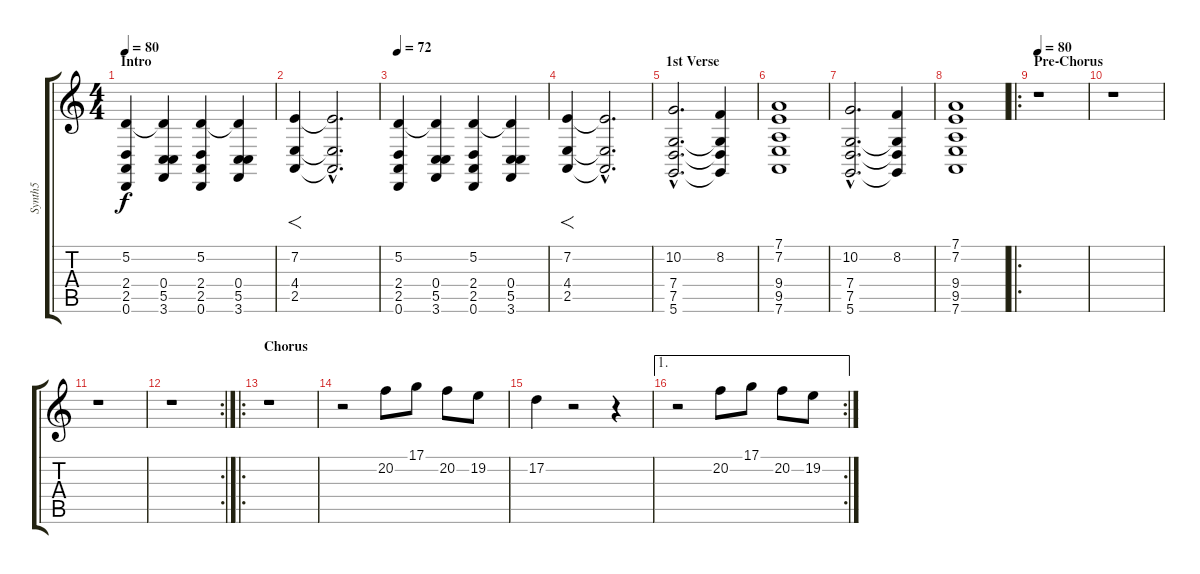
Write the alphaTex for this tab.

\track ("Synth5" "Synth5") {instrument choiraahs}
\staff {score tabs}
\tuning (D4 A3 F3 C3 G2 D2) {hide}
\ts (4 4)
\section ("" "Intro")
\tempo 80
\tempo 72
\tempo 80
\clef g2
\ks c
(5.2 2.4 2.5 0.6).4{dy f instrument choiraahs} (5.2{t} 0.4 5.5 3.6).4 (5.2 2.4 2.5 0.6).4 (5.2{t} 0.4 5.5 3.6).4 |
(7.2 4.4 2.5).4{f} (7.2{hac t} 4.4{hac t} 2.5{hac t}).2{d} |
\tempo 72
(5.2 2.4 2.5 0.6).4 (5.2{t} 0.4 5.5 3.6).4 (5.2 2.4 2.5 0.6).4 (5.2{t} 0.4 5.5 3.6).4 |
(7.2 4.4 2.5).4{f} (7.2{hac t} 4.4{hac t} 2.5{hac t}).2{d} |
\section ("" "1st Verse")
(10.2{hac} 7.4{hac} 7.5{hac} 5.6{hac}).2{d} (8.2 7.4{t} 7.5{t} 5.6{t}).4 |
(7.1 7.2 9.4 9.5 7.6).1 |
(10.2{hac} 7.4{hac} 7.5{hac} 5.6{hac}).2{d} (8.2 7.4{t} 7.5{t} 5.6{t}).4 |
(7.1 7.2 9.4 9.5 7.6).1 |
\ro
\section ("" "Pre-Chorus")
\tempo 80
r.1 |
r.1 |
r.1 |
\rc 2
r.1 |
\ro
\section ("" "Chorus")
r.1 |
r.2 20.2.8 17.1.8 20.2.8 19.2.8 |
17.2.4 r.2 r.4 |
\ae 1
\rc 2
r.2 20.2.8 17.1.8 20.2.8 19.2.8
